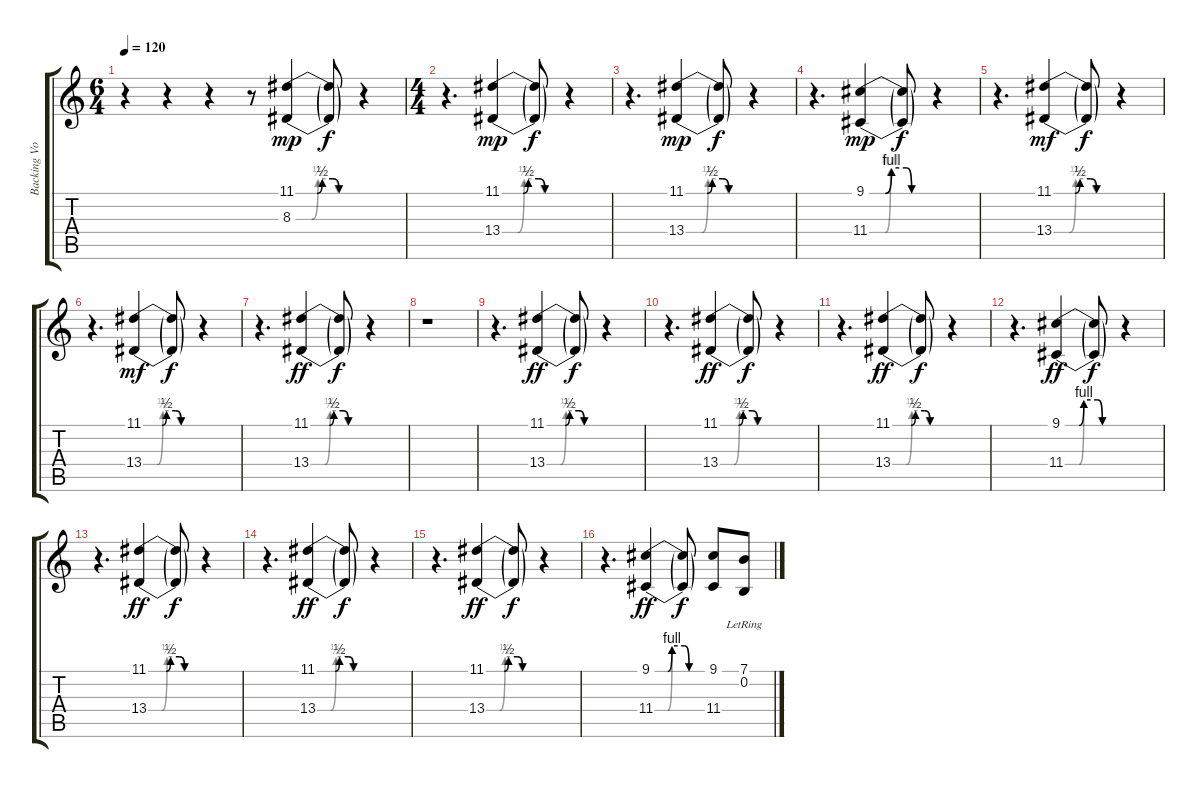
\track ("Backing Vocals" "Backing Vo") {instrument pad4choir}
\staff {score tabs}
\tuning (E4 B3 G3 D3 A2 E2) {hide}
\ts (6 4)
\tempo 120
\clef g2
\ks c
r.4{dy mp instrument pad4choir} r.4 r.4 r.8 (11.1{be (custom 0 0 20 0 25 2 35 2 41 0 60 0)} 8.3{be (custom 0 0 15 0 21 2 35 2 40 0 60 0)}).4 (11.1{t} 8.3{t}).8{dy f} r.4 |
\ts (4 4)
r.4{d} (11.1{be (custom 0 0 20 0 25 2 35 2 41 0 60 0)} 13.4{be (custom 0 0 15 0 21 2 35 2 40 0 60 0)}).4{dy mp} (11.1{t} 13.4{t}).8{dy f} r.4 |
r.4{d} (11.1{be (custom 0 0 20 0 25 2 35 2 41 0 60 0)} 13.4{be (custom 0 0 15 0 21 2 35 2 40 0 60 0)}).4{dy mp} (11.1{t} 13.4{t}).8{dy f} r.4 |
r.4{d} (9.1{be (custom 0 0 15 0 21 4 35 4 40 0 60 0)} 11.4{be (custom 0 0 15 0 20 4 35 4 40 0 60 0)}).4{dy mp} (9.1{t} 11.4{t}).8{dy f} r.4 |
r.4{d} (11.1{be (custom 0 0 20 0 25 2 35 2 41 0 60 0)} 13.4{be (custom 0 0 15 0 21 2 35 2 40 0 60 0)}).4{dy mf} (11.1{t} 13.4{t}).8{dy f} r.4 |
r.4{d} (11.1{be (custom 0 0 20 0 25 2 35 2 41 0 60 0)} 13.4{be (custom 0 0 15 0 21 2 35 2 40 0 60 0)}).4{dy mf} (11.1{t} 13.4{t}).8{dy f} r.4 |
r.4{d} (11.1{be (custom 0 0 20 0 25 2 35 2 41 0 60 0)} 13.4{be (custom 0 0 15 0 21 2 35 2 40 0 60 0)}).4{dy ff} (11.1{t} 13.4{t}).8{dy f} r.4 |
r.1 |
r.4{d volume 11} (11.1{be (custom 0 0 20 0 25 2 35 2 41 0 60 0)} 13.4{be (custom 0 0 15 0 21 2 35 2 40 0 60 0)}).4{dy ff} (11.1{t} 13.4{t}).8{dy f} r.4 |
r.4{d} (11.1{be (custom 0 0 20 0 25 2 35 2 41 0 60 0)} 13.4{be (custom 0 0 15 0 21 2 35 2 40 0 60 0)}).4{dy ff} (11.1{t} 13.4{t}).8{dy f} r.4 |
r.4{d} (11.1{be (custom 0 0 20 0 25 2 35 2 41 0 60 0)} 13.4{be (custom 0 0 15 0 21 2 35 2 40 0 60 0)}).4{dy ff} (11.1{t} 13.4{t}).8{dy f} r.4 |
r.4{d} (9.1{be (custom 0 0 15 0 20 4 35 4 40 0 60 0)} 11.4{be (custom 0 0 15 0 20 4 35 4 40 0 60 0)}).4{dy ff} (9.1{t} 11.4{t}).8{dy f} r.4 |
r.4{d} (11.1{be (custom 0 0 20 0 25 2 35 2 41 0 60 0)} 13.4{be (custom 0 0 15 0 21 2 35 2 40 0 60 0)}).4{dy ff} (11.1{t} 13.4{t}).8{dy f} r.4 |
r.4{d} (11.1{be (custom 0 0 20 0 25 2 35 2 41 0 60 0)} 13.4{be (custom 0 0 15 0 21 2 35 2 40 0 60 0)}).4{dy ff} (11.1{t} 13.4{t}).8{dy f} r.4 |
r.4{d} (11.1{be (custom 0 0 20 0 25 2 35 2 41 0 60 0)} 13.4{be (custom 0 0 15 0 21 2 35 2 40 0 60 0)}).4{dy ff} (11.1{t} 13.4{t}).8{dy f} r.4 |
r.4{d} (9.1{be (custom 0 0 15 0 20 4 35 4 40 0 60 0)} 11.4{be (custom 0 0 15 0 20 4 35 4 40 0 60 0)}).4{dy ff} (9.1{t} 11.4{t}).8{dy f} (9.1 11.4).8 (7.1{lr} 0.2{lr}).8
